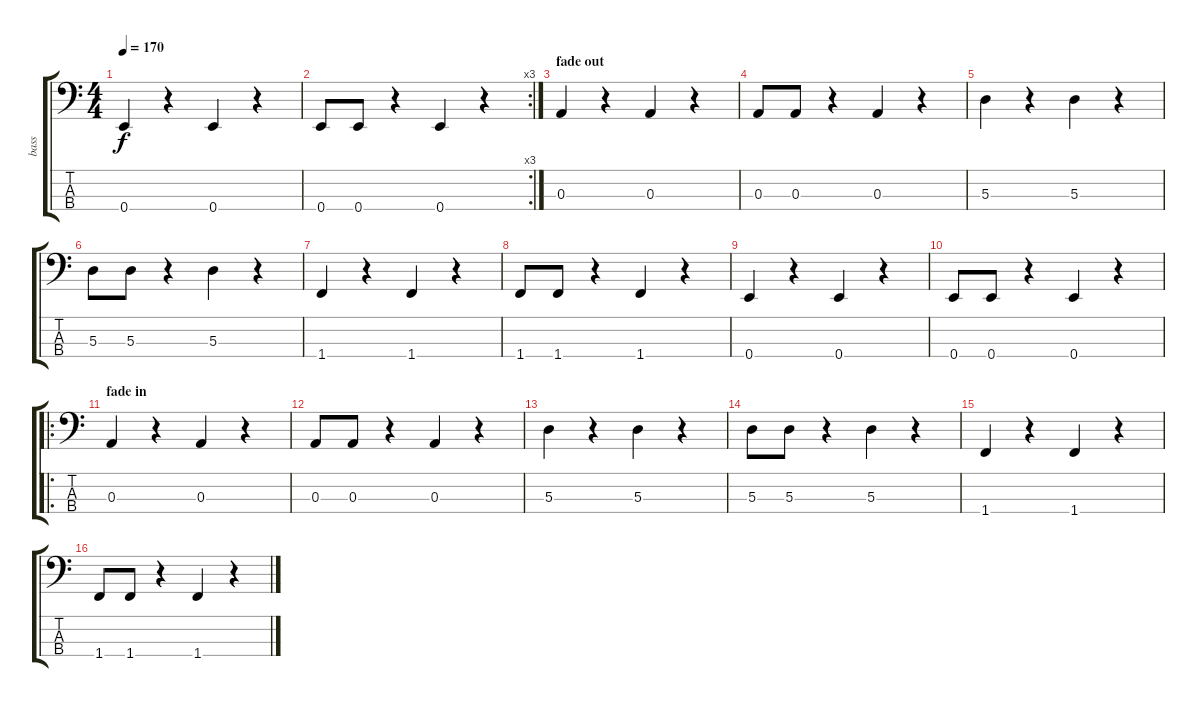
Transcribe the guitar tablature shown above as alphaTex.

\track ("bass" "bass") {instrument acousticbass}
\staff {score tabs}
\tuning (G2 D2 A1 E1) {hide}
\ts (4 4)
\tempo 170
\clef f4
\ks c
0.4.4{dy f} r.4 0.4.4 r.4 |
\rc 3
0.4.8 0.4.8 r.4 0.4.4 r.4 |
\section ("" "fade out")
0.3.4 r.4 0.3.4 r.4 |
0.3.8 0.3.8 r.4 0.3.4 r.4 |
5.3.4 r.4 5.3.4 r.4 |
5.3.8 5.3.8 r.4 5.3.4 r.4 |
1.4.4 r.4 1.4.4 r.4 |
1.4.8 1.4.8 r.4 1.4.4 r.4 |
0.4.4 r.4 0.4.4 r.4 |
0.4.8 0.4.8 r.4 0.4.4 r.4 |
\ro
\section ("" "fade in")
0.3.4 r.4 0.3.4 r.4 |
0.3.8 0.3.8 r.4 0.3.4 r.4 |
5.3.4 r.4 5.3.4 r.4 |
5.3.8 5.3.8 r.4 5.3.4 r.4 |
1.4.4 r.4 1.4.4 r.4 |
1.4.8 1.4.8 r.4 1.4.4 r.4
